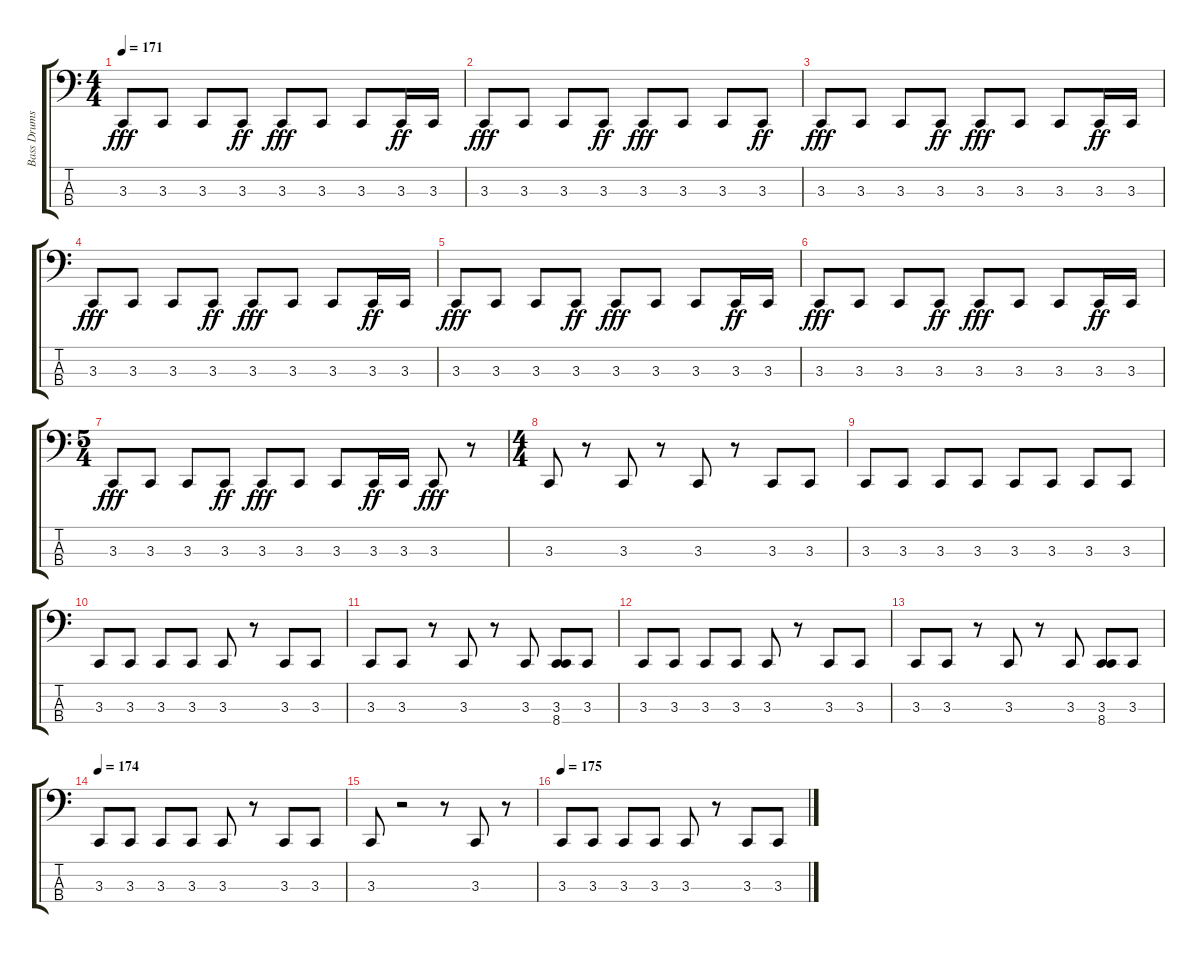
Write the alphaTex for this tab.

\track ("Bass Drums" "Bass Drums") {instrument acousticgrandpiano}
\staff {score tabs}
\tuning (G2 D2 A1 E1) {hide}
\ts (4 4)
\tempo 171
\clef f4
\ks c
3.3.8{dy fff} 3.3.8 3.3.8 3.3.8{dy ff} 3.3.8{dy fff} 3.3.8 3.3.8 3.3.16{dy ff} 3.3.16 |
3.3.8{dy fff} 3.3.8 3.3.8 3.3.8{dy ff} 3.3.8{dy fff} 3.3.8 3.3.8 3.3.8{dy ff} |
3.3.8{dy fff} 3.3.8 3.3.8 3.3.8{dy ff} 3.3.8{dy fff} 3.3.8 3.3.8 3.3.16{dy ff} 3.3.16 |
3.3.8{dy fff} 3.3.8 3.3.8 3.3.8{dy ff} 3.3.8{dy fff} 3.3.8 3.3.8 3.3.16{dy ff} 3.3.16 |
3.3.8{dy fff} 3.3.8 3.3.8 3.3.8{dy ff} 3.3.8{dy fff} 3.3.8 3.3.8 3.3.16{dy ff} 3.3.16 |
3.3.8{dy fff} 3.3.8 3.3.8 3.3.8{dy ff} 3.3.8{dy fff} 3.3.8 3.3.8 3.3.16{dy ff} 3.3.16 |
\ts (5 4)
3.3.8{dy fff} 3.3.8 3.3.8 3.3.8{dy ff} 3.3.8{dy fff} 3.3.8 3.3.8 3.3.16{dy ff} 3.3.16 3.3.8{dy fff} r.8 |
\ts (4 4)
3.3.8 r.8 3.3.8 r.8 3.3.8 r.8 3.3.8 3.3.8 |
3.3.8 3.3.8 3.3.8 3.3.8 3.3.8 3.3.8 3.3.8 3.3.8 |
3.3.8 3.3.8 3.3.8 3.3.8 3.3.8 r.8 3.3.8 3.3.8 |
3.3.8 3.3.8 r.8 3.3.8 r.8 3.3.8 (3.3 8.4).8 3.3.8 |
3.3.8 3.3.8 3.3.8 3.3.8 3.3.8 r.8 3.3.8 3.3.8 |
3.3.8 3.3.8 r.8 3.3.8 r.8 3.3.8 (3.3 8.4).8 3.3.8 |
\tempo 174
3.3.8 3.3.8 3.3.8 3.3.8 3.3.8 r.8 3.3.8 3.3.8 |
3.3.8 r.2 r.8 3.3.8 r.8 |
\tempo 175
3.3.8 3.3.8 3.3.8 3.3.8 3.3.8 r.8 3.3.8 3.3.8
